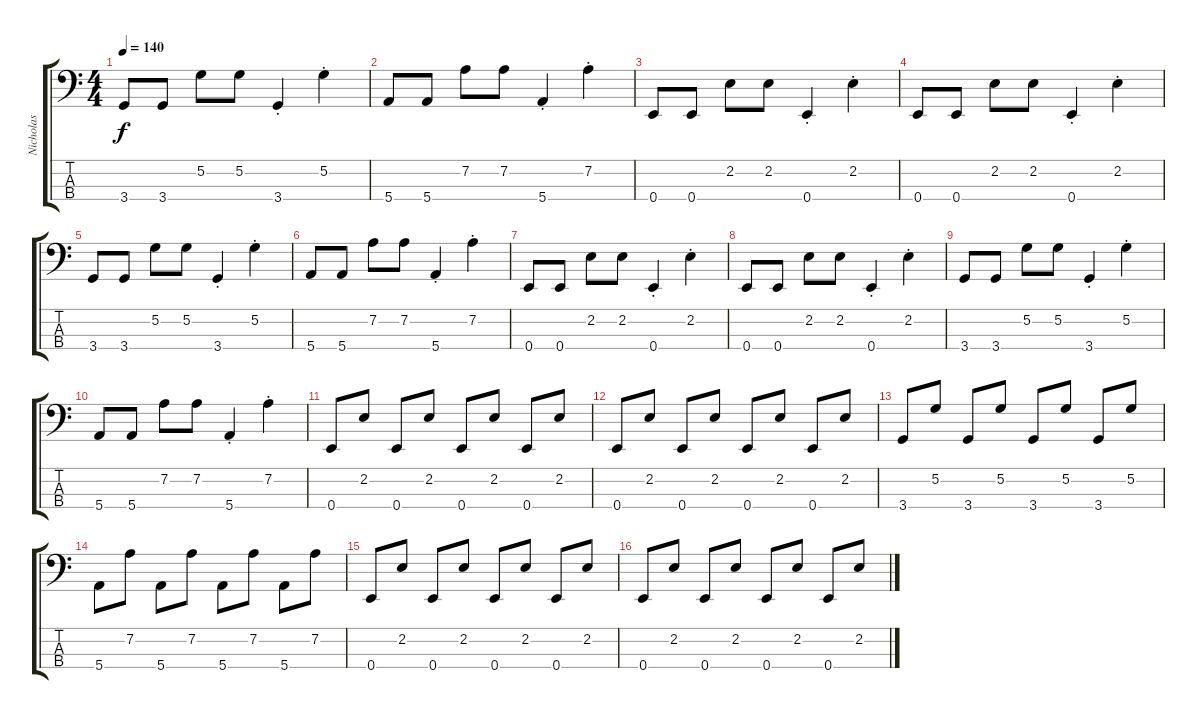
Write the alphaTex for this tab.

\track ("Nicholas" "Nicholas") {instrument electricbassfinger}
\staff {score tabs}
\tuning (G2 D2 A1 E1) {hide}
\ts (4 4)
\tempo 140
\clef f4
\ks c
3.4.8{dy f} 3.4.8 5.2.8 5.2.8 3.4{st}.4 5.2{st}.4 |
5.4.8 5.4.8 7.2.8 7.2.8 5.4{st}.4 7.2{st}.4 |
0.4.8 0.4.8 2.2.8 2.2.8 0.4{st}.4 2.2{st}.4 |
0.4.8 0.4.8 2.2.8 2.2.8 0.4{st}.4 2.2{st}.4 |
3.4.8 3.4.8 5.2.8 5.2.8 3.4{st}.4 5.2{st}.4 |
5.4.8 5.4.8 7.2.8 7.2.8 5.4{st}.4 7.2{st}.4 |
0.4.8 0.4.8 2.2.8 2.2.8 0.4{st}.4 2.2{st}.4 |
0.4.8 0.4.8 2.2.8 2.2.8 0.4{st}.4 2.2{st}.4 |
3.4.8 3.4.8 5.2.8 5.2.8 3.4{st}.4 5.2{st}.4 |
5.4.8 5.4.8 7.2.8 7.2.8 5.4{st}.4 7.2{st}.4 |
0.4.8 2.2.8 0.4.8 2.2.8 0.4.8 2.2.8 0.4.8 2.2.8 |
0.4.8 2.2.8 0.4.8 2.2.8 0.4.8 2.2.8 0.4.8 2.2.8 |
3.4.8 5.2.8 3.4.8 5.2.8 3.4.8 5.2.8 3.4.8 5.2.8 |
5.4.8 7.2.8 5.4.8 7.2.8 5.4.8 7.2.8 5.4.8 7.2.8 |
0.4.8 2.2.8 0.4.8 2.2.8 0.4.8 2.2.8 0.4.8 2.2.8 |
0.4.8 2.2.8 0.4.8 2.2.8 0.4.8 2.2.8 0.4.8 2.2.8
